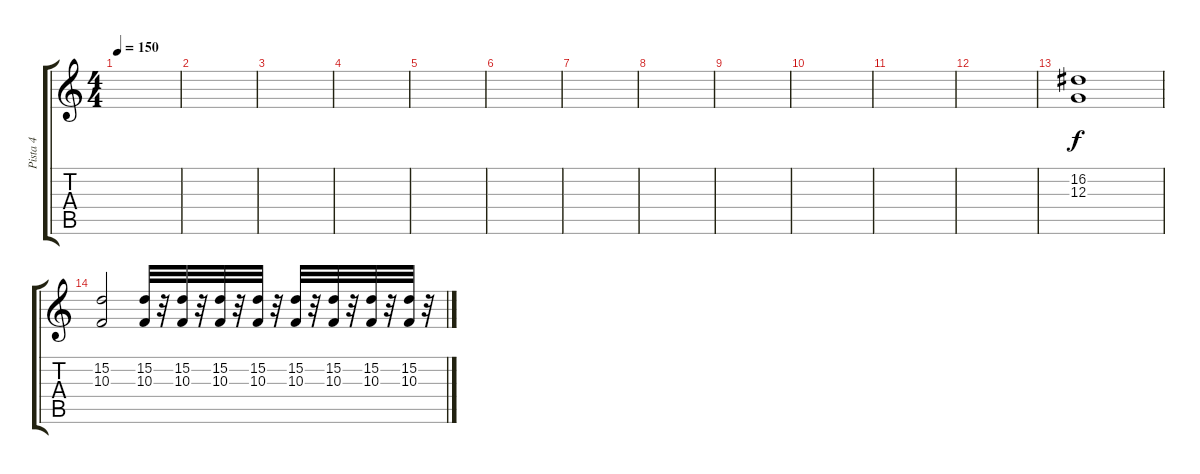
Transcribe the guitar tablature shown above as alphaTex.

\track ("Pista 4" "Pista 4") {instrument pad4choir}
\staff {score tabs}
\tuning (E4 B3 G3 D3 A2 E2) {hide}
\ts (4 4)
\tempo 150
\clef g2
\ks c
|
|
|
|
|
|
|
|
|
|
|
|
(16.2 12.3).1 |
(15.2 10.3).2 (15.2 10.3).32 r.32 (15.2 10.3).32 r.32 (15.2 10.3).32 r.32 (15.2 10.3).32 r.32 (15.2 10.3).32 r.32 (15.2 10.3).32 r.32 (15.2 10.3).32 r.32 (15.2 10.3).32 r.32
